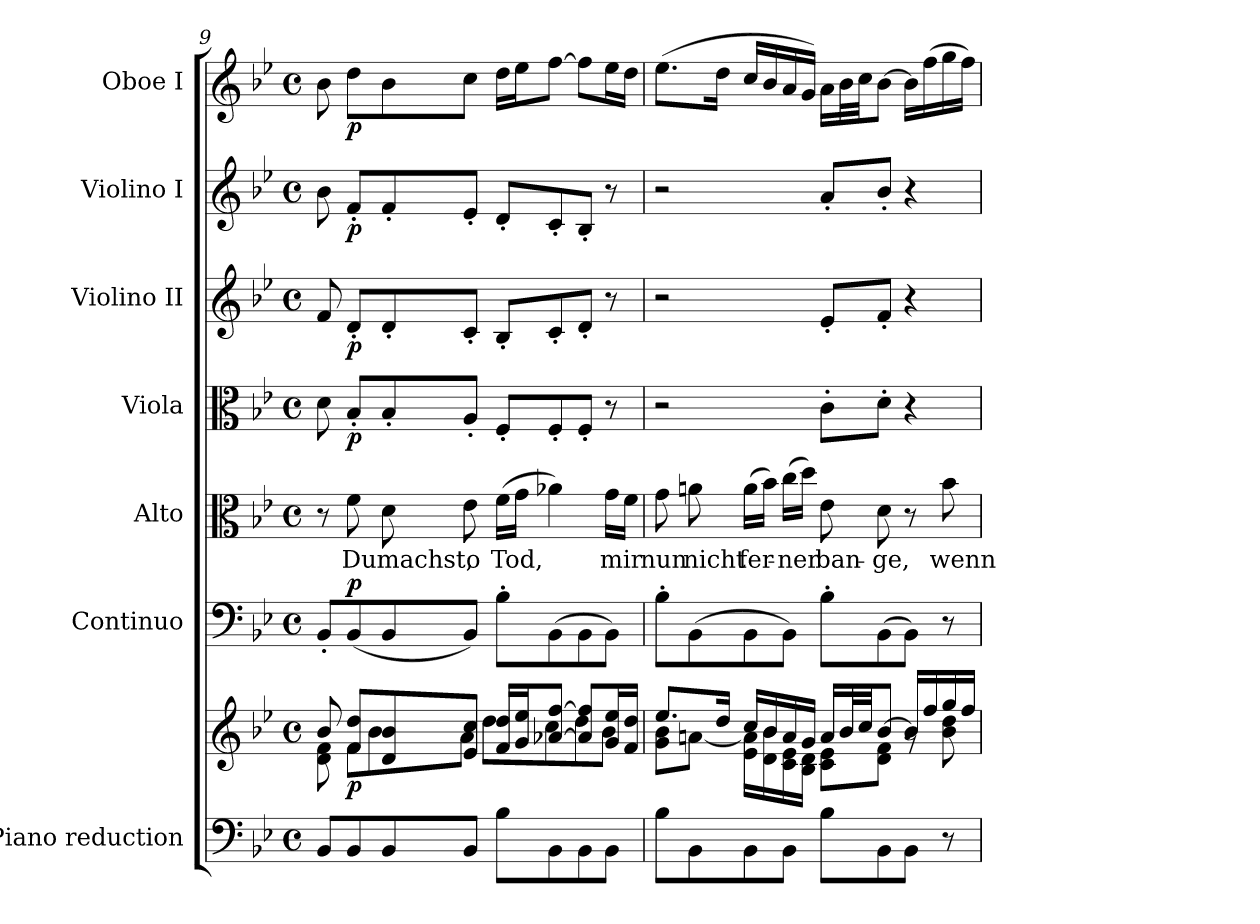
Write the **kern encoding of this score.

**kern	**kern	**dynam	**kern	**dynam	**kern	**text	**kern	**dynam	**kern	**dynam	**kern	**dynam	**kern	**dynam
*part7	*part7	*part7	*part6	*part6	*part5	*part5	*part4	*part4	*part3	*part3	*part2	*part2	*part1	*part1
*staff8	*staff7	*staff7/8	*staff6	*staff6	*staff5	*staff5	*staff4	*staff4	*staff3	*staff3	*staff2	*staff2	*staff1	*staff1
*I"Piano reduction	*	*	*I"Continuo	*	*I"Alto	*	*I"Viola	*	*I"Violino II	*	*I"Violino I	*	*I"Oboe I	*
*I'Pno	*	*	*	*	*	*	*I'Vla	*	*I'Vln	*	*I'Vln	*	*I'Ob	*
*clefF4	*clefG2	*	*clefF4	*	*clefC3	*	*clefC3	*	*clefG2	*	*clefG2	*	*clefG2	*
*k[b-e-]	*k[b-e-]	*	*k[b-e-]	*	*k[b-e-]	*	*k[b-e-]	*	*k[b-e-]	*	*k[b-e-]	*	*k[b-e-]	*
*M4/4	*M4/4	*	*M4/4	*	*M4/4	*	*M4/4	*	*M4/4	*	*M4/4	*	*M4/4	*
*met(c)	*met(c)	*	*met(c)	*	*met(c)	*	*met(c)	*	*met(c)	*	*met(c)	*	*met(c)	*
=9	=9	=9	=9	=9	=9	=9	=9	=9	=9	=9	=9	=9	=9	=9
*	*^	*	*	*	*	*	*	*	*	*	*	*	*	*
8BB-/L	8b-/	8d\ 8f\	.	8BB-'/L	.	8r	.	8d\	.	8f/	.	8b-\	.	8b-\	.
!	!	!	!LO:DY:b	!	!LO:DY:a	!	!LO:LY:b	!	!LO:DY:b	!	!LO:DY:b	!	!LO:DY:b	!	!LO:DY:b
8BB-/	8f/ 8dd/L	8f\L	p	(<8BB-/	p	8f\	Du	8B-'/L	p	8d'/L	p	8f'/L	p	8dd\L	p
!	!	!	!	!	!	!	!LO:LY:b	!	!	!	!	!	!	!	!
8BB-/	8d/ 8b-/	8b-\	.	8BB-/	.	8d\	machst,	8B-'/	.	8d'/	.	8f'/	.	8b-\	.
!	!	!	!	!	!	!	!LO:LY:b	!	!	!	!	!	!	!	!
8BB-/J	8e-/ 8cc/J	8a\J	.	8BB-/J)	.	8e-\	o	8A'/J	.	8c'/J	.	8e-'/J	.	8cc\J	.
!	!	!	!	!	!	!	!LO:LY:b	!	!	!	!	!	!	!	!
8B-\L	16f/ 16dd/LL	8dd\L	.	8B-'\L	.	(>16f\LL	Tod,	8F'/L	.	8B-'/L	.	8d'/L	.	16dd\LL	.
.	16g/ 16ee-/J	.	.	.	.	16g\JJ	.	.	.	.	.	.	.	16ee-\J	.
8BB-\	[8a-X/ [8ff/J	8cc\	.	(>8BB-\	.	4a-X\)	.	8F'/	.	8c'/	.	8c'/	.	[8ff\J	.
8BB-\	8a-/] 8ff/]L	8dd\	.	8BB-\	.	.	.	8F'/J	.	8d'/J	.	8B-'/J	.	8ff\L]	.
!	!	!	!	!	!	!	!LO:LY:b	!	!	!	!	!	!	!	!
8BB-\J	16g/ 16ee-/L	8b-\J	.	8BB-\J)	.	16g\LL	mir	8r	.	8r	.	8r	.	16ee-\L	.
.	16f/ 16dd/JJ	.	.	.	.	16f\JJ	.	.	.	.	.	.	.	16dd\JJ	.
=10	=10	=10	=10	=10	=10	=10	=10	=10	=10	=10	=10	=10	=10	=10	=10
!	!	!	!	!	!	!	!LO:LY:b	!	!	!	!	!	!	!	!
8B-\L	8.ee-/L	8g\ 8b-\L	.	8B-'\L	.	8g\	nun	2r	.	2r	.	2r	.	(>8.ee-\L	.
!	!	!	!	!	!	!	!LO:LY:b	!	!	!	!	!	!	!	!
8BB-\	.	[8an\J	.	(>8BB-\	.	8an\	nicht	.	.	.	.	.	.	.	.
.	16dd/Jk	.	.	.	.	.	.	.	.	.	.	.	.	16dd\Jk	.
!	!	!	!	!	!	!	!LO:LY:b	!	!	!	!	!	!	!	!
8BB-\	16cc/LL	16e-\ 16a\]LL	.	8BB-\	.	(>16a\LL	fer-	.	.	.	.	.	.	16cc/LL	.
.	16b-/	16d\ 16b-\	.	.	.	16b-\JJ)	.	.	.	.	.	.	.	16b-/	.
!	!	!	!	!	!	!	!LO:LY:b	!	!	!	!	!	!	!	!
8BB-\J	16a/	16c\ 16e-\	.	8BB-\J)	.	(>16cc\LL	-ner	.	.	.	.	.	.	16a/	.
.	16g/JJ	16B-\ 16d\JJ	.	.	.	16dd\JJ)	.	.	.	.	.	.	.	16g/JJ)	.
!	!	!	!	!	!	!	!LO:LY:b	!	!	!	!	!	!	!	!
8B-\L	16a/LL	8c\ 8e-\L	.	8B-'\L	.	8e-\	ban-	8c'\L	.	8e-'/L	.	8a'/L	.	16a\LL	.
.	32b-/L	.	.	.	.	.	.	.	.	.	.	.	.	32b-\L	.
.	32cc/JJ	.	.	.	.	.	.	.	.	.	.	.	.	32cc\JJ	.
!	!	!	!	!	!	!	!LO:LY:b	!	!	!	!	!	!	!	!
8BB-\	[8b-/J	8d\ 8f\J	.	(>8BB-\	.	8d\	-ge,	8d'\J	.	8f'/J	.	8b-'/J	.	[8b-\J	.
8BB-\J	16b-/LL]	8rg	.	8BB-\J)	.	8r	.	4r	.	4r	.	4r	.	16b-\LL]	.
.	16ff/	.	.	.	.	.	.	.	.	.	.	.	.	(>16ff\	.
!	!	!	!	!	!	!	!LO:LY:b	!	!	!	!	!	!	!	!
8r	16gg/	8b-\ 8dd\	.	8r	.	8b-\	wenn	.	.	.	.	.	.	16gg\	.
.	16ff/JJ	.	.	.	.	.	.	.	.	.	.	.	.	16ff\JJ)	.
*	*v	*v	*	*	*	*	*	*	*	*	*	*	*	*	*
=	=	=	=	=	=	=	=	=	=	=	=	=	=	=
*-	*-	*-	*-	*-	*-	*-	*-	*-	*-	*-	*-	*-	*-	*-
